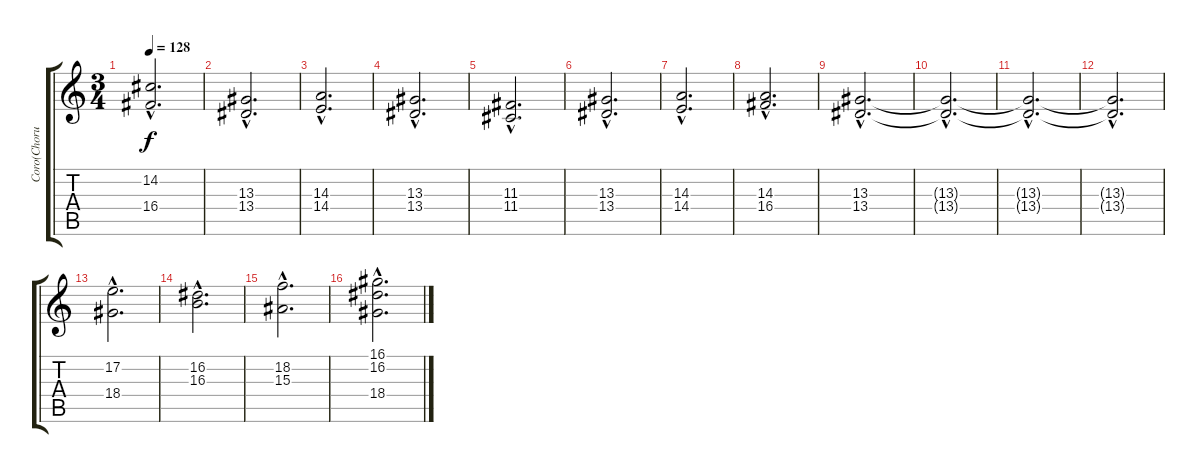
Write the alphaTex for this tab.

\track ("Coro(Chorus)" "Coro(Choru") {instrument choiraahs}
\staff {score tabs}
\tuning (E4 B3 G3 D3 A2 E2) {hide}
\ts (3 4)
\tempo 128
\clef g2
\ks c
(14.2{hac t} 16.4{hac t}).2{d dy f} |
(13.3{hac} 13.4{hac}).2{d} |
(14.3{hac} 14.4{hac}).2{d} |
(13.3{hac} 13.4{hac}).2{d} |
(11.3{hac} 11.4{hac}).2{d} |
(13.3{hac} 13.4{hac}).2{d} |
(14.3{hac} 14.4{hac}).2{d} |
(14.3{hac} 16.4{hac}).2{d} |
(13.3{hac} 13.4{hac}).2{d} |
(13.3{hac t} 13.4{hac t}).2{d} |
(13.3{hac t} 13.4{hac t}).2{d} |
(13.3{hac t} 13.4{hac t}).2{d} |
(17.2{hac} 18.4{hac}).2{d} |
(16.2{hac} 16.3{hac}).2{d} |
(18.2{hac} 15.3{hac}).2{d} |
(16.1{hac} 16.2{hac} 18.4{hac}).2{d}
